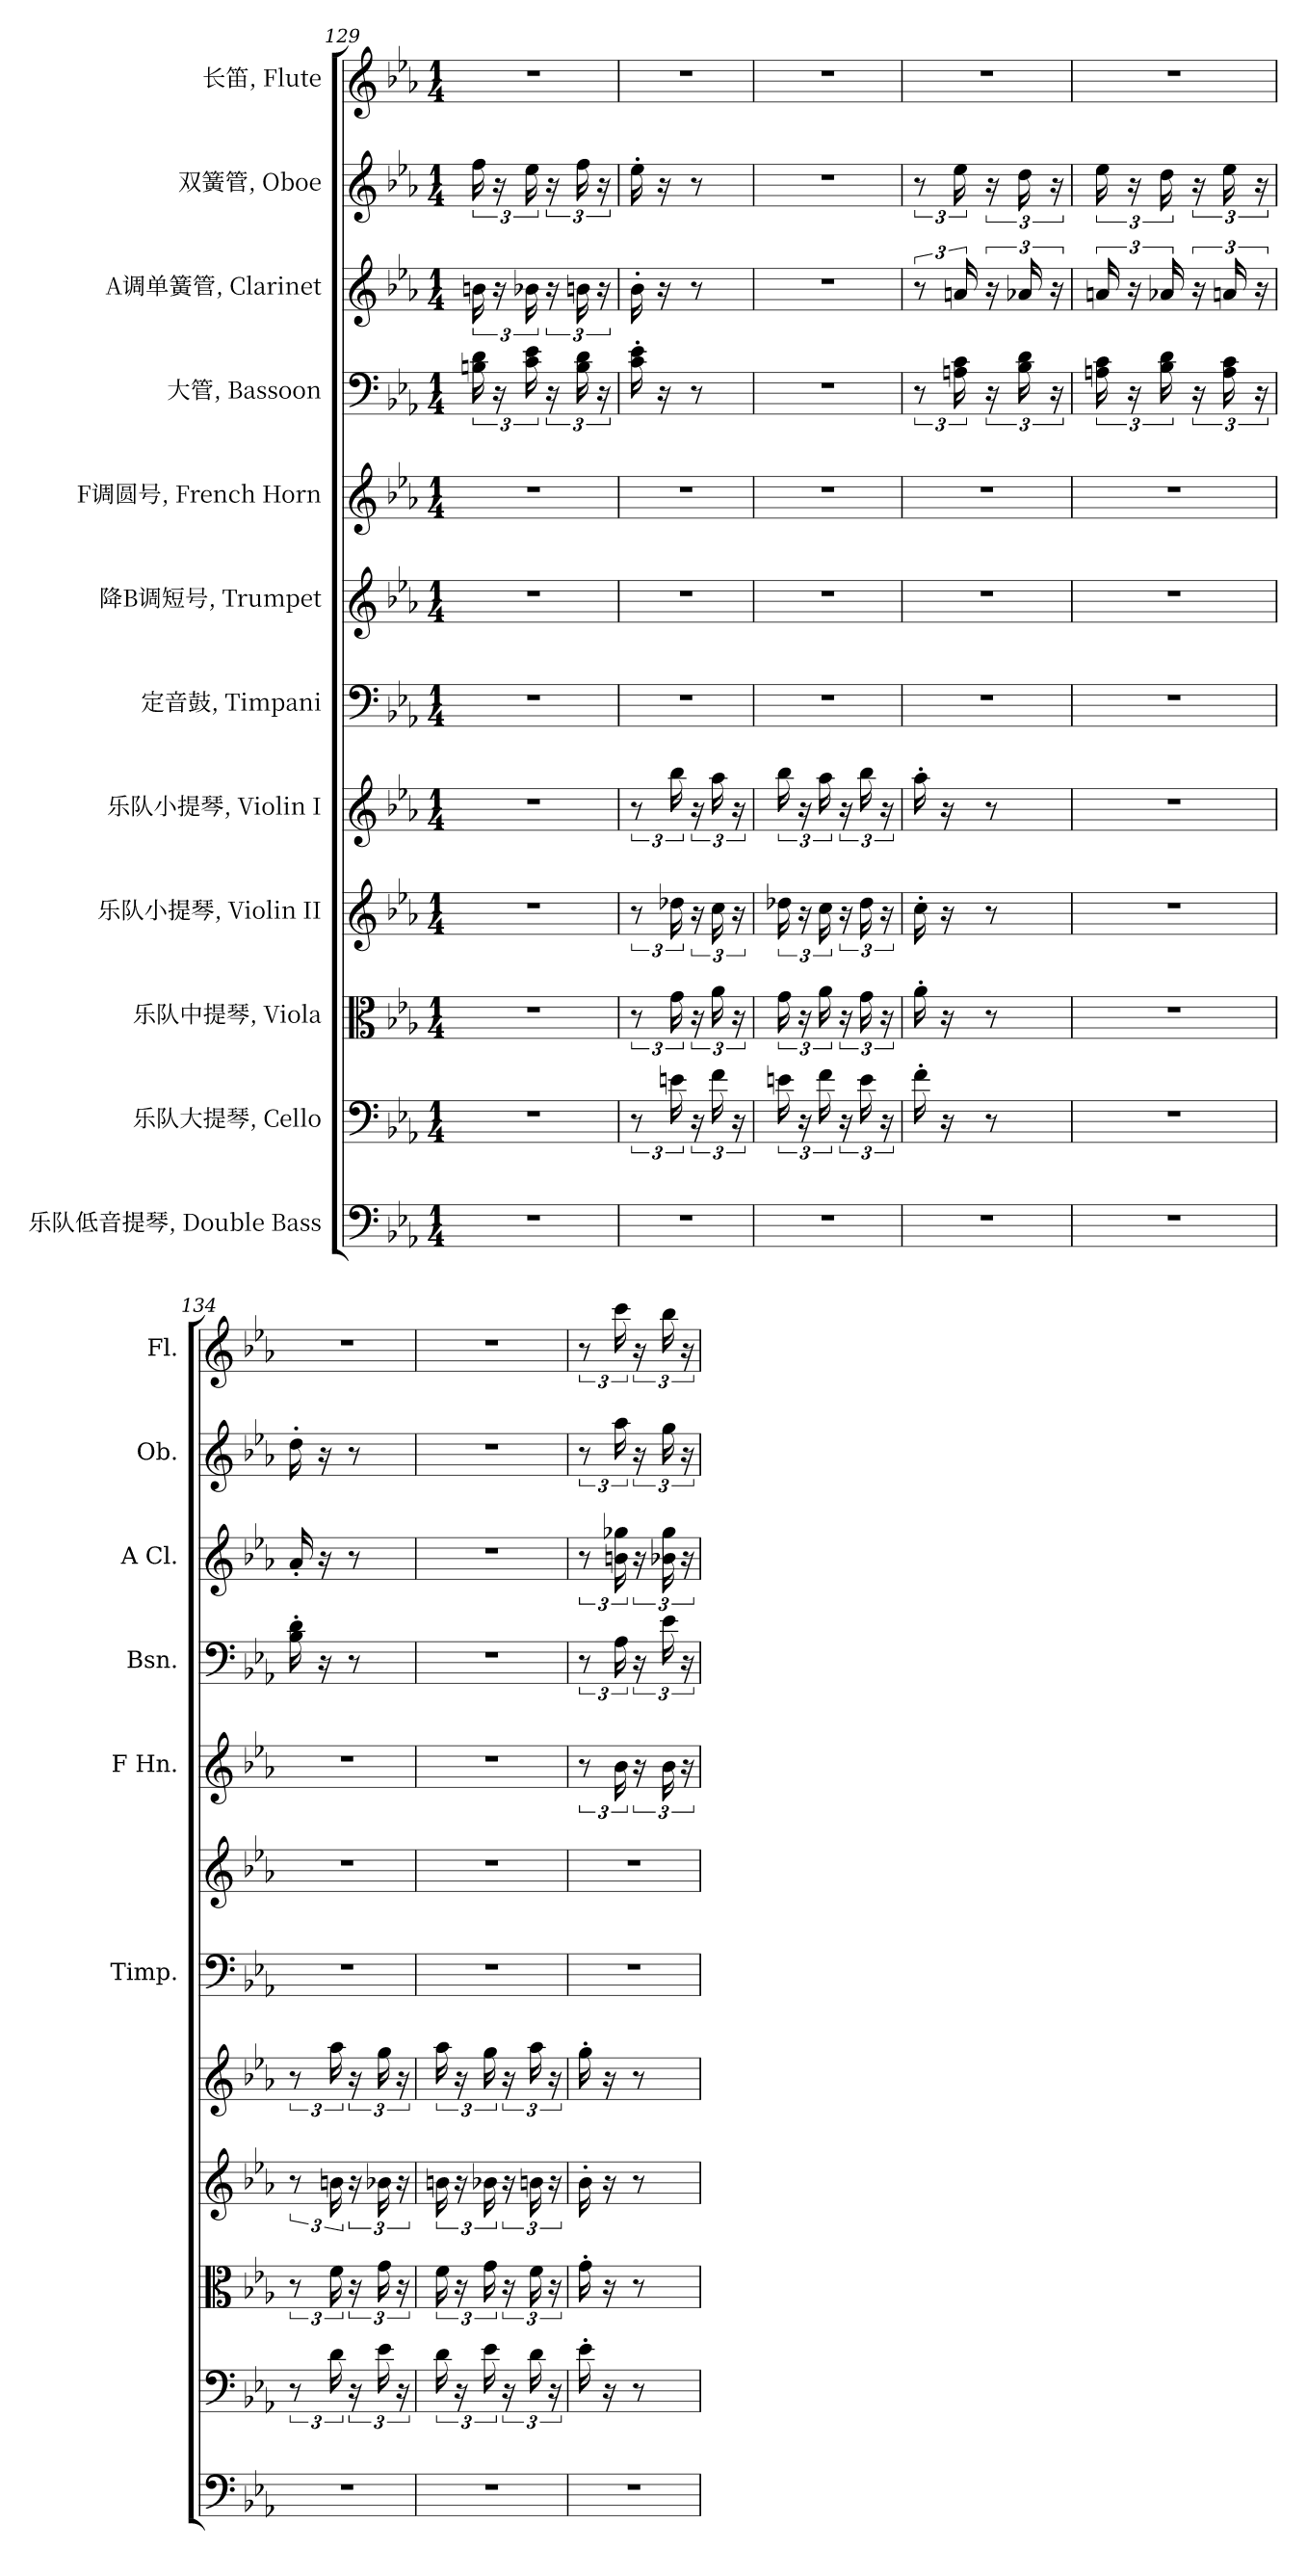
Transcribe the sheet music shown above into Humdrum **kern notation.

**kern	**kern	**kern	**kern	**kern	**kern	**kern	**kern	**kern	**kern	**kern	**kern
*part12	*part11	*part10	*part9	*part8	*part7	*part6	*part5	*part4	*part3	*part2	*part1
*staff12	*staff11	*staff10	*staff9	*staff8	*staff7	*staff6	*staff5	*staff4	*staff3	*staff2	*staff1
*I"乐队低音提琴, Double Bass	*I"乐队大提琴, Cello	*I"乐队中提琴, Viola	*I"乐队小提琴, Violin II	*I"乐队小提琴, Violin I	*I"定音鼓, Timpani	*I"降B调短号, Trumpet	*I"F调圆号, French Horn	*I"大管, Bassoon	*I"A调单簧管, Clarinet	*I"双簧管, Oboe	*I"长笛, Flute
*	*	*	*	*	*I'Timp.	*	*I'F Hn.	*I'Bsn.	*I'A Cl.	*I'Ob.	*I'Fl.
!!LO:PB:g=z
*clefF4	*clefF4	*clefC3	*clefG2	*clefG2	*clefF4	*clefG2	*clefG2	*clefF4	*clefG2	*clefG2	*clefG2
*ITrd7c12	*	*	*	*	*	*ITrd1c2	*ITrd4c7	*	*ITrd2c3	*	*
*k[b-e-a-]	*k[b-e-a-]	*k[b-e-a-]	*k[b-e-a-]	*k[b-e-a-]	*k[b-e-a-]	*k[b-e-a-d-g-]	*k[b-e-a-d-]	*k[b-e-a-]	*k[]	*k[b-e-a-]	*k[b-e-a-]
*M1/4	*M1/4	*M1/4	*M1/4	*M1/4	*M1/4	*M1/4	*M1/4	*M1/4	*M1/4	*M1/4	*M1/4
=129	=129	=129	=129	=129	=129	=129	=129	=129	=129	=129	=129
4r	4r	4r	4r	4r	4r	4r	4r	24Bn\ 24d\	24g#X\	24ff\	4r
.	.	.	.	.	.	.	.	24r	24r	24r	.
.	.	.	.	.	.	.	.	24c\ 24e-\	24gn\	24ee-\	.
.	.	.	.	.	.	.	.	24r	24r	24r	.
.	.	.	.	.	.	.	.	24B\ 24d\	24g#X\	24ff\	.
.	.	.	.	.	.	.	.	24r	24r	24r	.
=130	=130	=130	=130	=130	=130	=130	=130	=130	=130	=130	=130
4r	12r	12r	12r	12r	4r	4r	4r	16c\' 16e-\'	16g'\	16ee-'\	4r
.	.	.	.	.	.	.	.	16r	16r	16r	.
.	24en\	24g\	24dd-X\	24bb-\	.	.	.	.	.	.	.
.	24r	24r	24r	24r	.	.	.	8r	8r	8r	.
.	24f\	24a-\	24cc\	24aa-\	.	.	.	.	.	.	.
.	24r	24r	24r	24r	.	.	.	.	.	.	.
=131	=131	=131	=131	=131	=131	=131	=131	=131	=131	=131	=131
4r	24en\	24g\	24dd-X\	24bb-\	4r	4r	4r	4r	4r	4r	4r
.	24r	24r	24r	24r	.	.	.	.	.	.	.
.	24f\	24a-\	24cc\	24aa-\	.	.	.	.	.	.	.
.	24r	24r	24r	24r	.	.	.	.	.	.	.
.	24e\	24g\	24dd-\	24bb-\	.	.	.	.	.	.	.
.	24r	24r	24r	24r	.	.	.	.	.	.	.
=132	=132	=132	=132	=132	=132	=132	=132	=132	=132	=132	=132
4r	16f'\	16a-'\	16cc'\	16aa-'\	4r	4r	4r	12r	12r	12r	4r
.	16r	16r	16r	16r	.	.	.	.	.	.	.
.	.	.	.	.	.	.	.	24An\ 24c\	24f#X/	24ee-\	.
.	8r	8r	8r	8r	.	.	.	24r	24r	24r	.
.	.	.	.	.	.	.	.	24B-\ 24d\	24fn/	24dd\	.
.	.	.	.	.	.	.	.	24r	24r	24r	.
=133	=133	=133	=133	=133	=133	=133	=133	=133	=133	=133	=133
4r	4r	4r	4r	4r	4r	4r	4r	24An\ 24c\	24f#X/	24ee-\	4r
.	.	.	.	.	.	.	.	24r	24r	24r	.
.	.	.	.	.	.	.	.	24B-\ 24d\	24fn/	24dd\	.
.	.	.	.	.	.	.	.	24r	24r	24r	.
.	.	.	.	.	.	.	.	24A\ 24c\	24f#X/	24ee-\	.
.	.	.	.	.	.	.	.	24r	24r	24r	.
!!LO:PB:g=z
=134	=134	=134	=134	=134	=134	=134	=134	=134	=134	=134	=134
4r	12r	12r	12r	12r	4r	4r	4r	16B-\' 16d\'	16f'/	16dd'\	4r
.	.	.	.	.	.	.	.	16r	16r	16r	.
.	24d\	24f\	24bn\	24aa-\	.	.	.	.	.	.	.
.	24r	24r	24r	24r	.	.	.	8r	8r	8r	.
.	24e-\	24g\	24b-X\	24gg\	.	.	.	.	.	.	.
.	24r	24r	24r	24r	.	.	.	.	.	.	.
=135	=135	=135	=135	=135	=135	=135	=135	=135	=135	=135	=135
4r	24d\	24f\	24bn\	24aa-\	4r	4r	4r	4r	4r	4r	4r
.	24r	24r	24r	24r	.	.	.	.	.	.	.
.	24e-\	24g\	24b-X\	24gg\	.	.	.	.	.	.	.
.	24r	24r	24r	24r	.	.	.	.	.	.	.
.	24d\	24f\	24bn\	24aa-\	.	.	.	.	.	.	.
.	24r	24r	24r	24r	.	.	.	.	.	.	.
=136	=136	=136	=136	=136	=136	=136	=136	=136	=136	=136	=136
4r	16e-'\	16g'\	16b-'\	16gg'\	4r	4r	12r	12r	12r	12r	12r
.	16r	16r	16r	16r	.	.	.	.	.	.	.
.	.	.	.	.	.	.	24e-\	24A-\	24g#X\ 24ee-X\	24aa-\	24ccc\
.	8r	8r	8r	8r	.	.	24r	24r	24r	24r	24r
.	.	.	.	.	.	.	24e-\	24e-\	24gn\ 24ee-\	24gg\	24bb-\
.	.	.	.	.	.	.	24r	24r	24r	24r	24r
=	=	=	=	=	=	=	=	=	=	=	=
*-	*-	*-	*-	*-	*-	*-	*-	*-	*-	*-	*-
